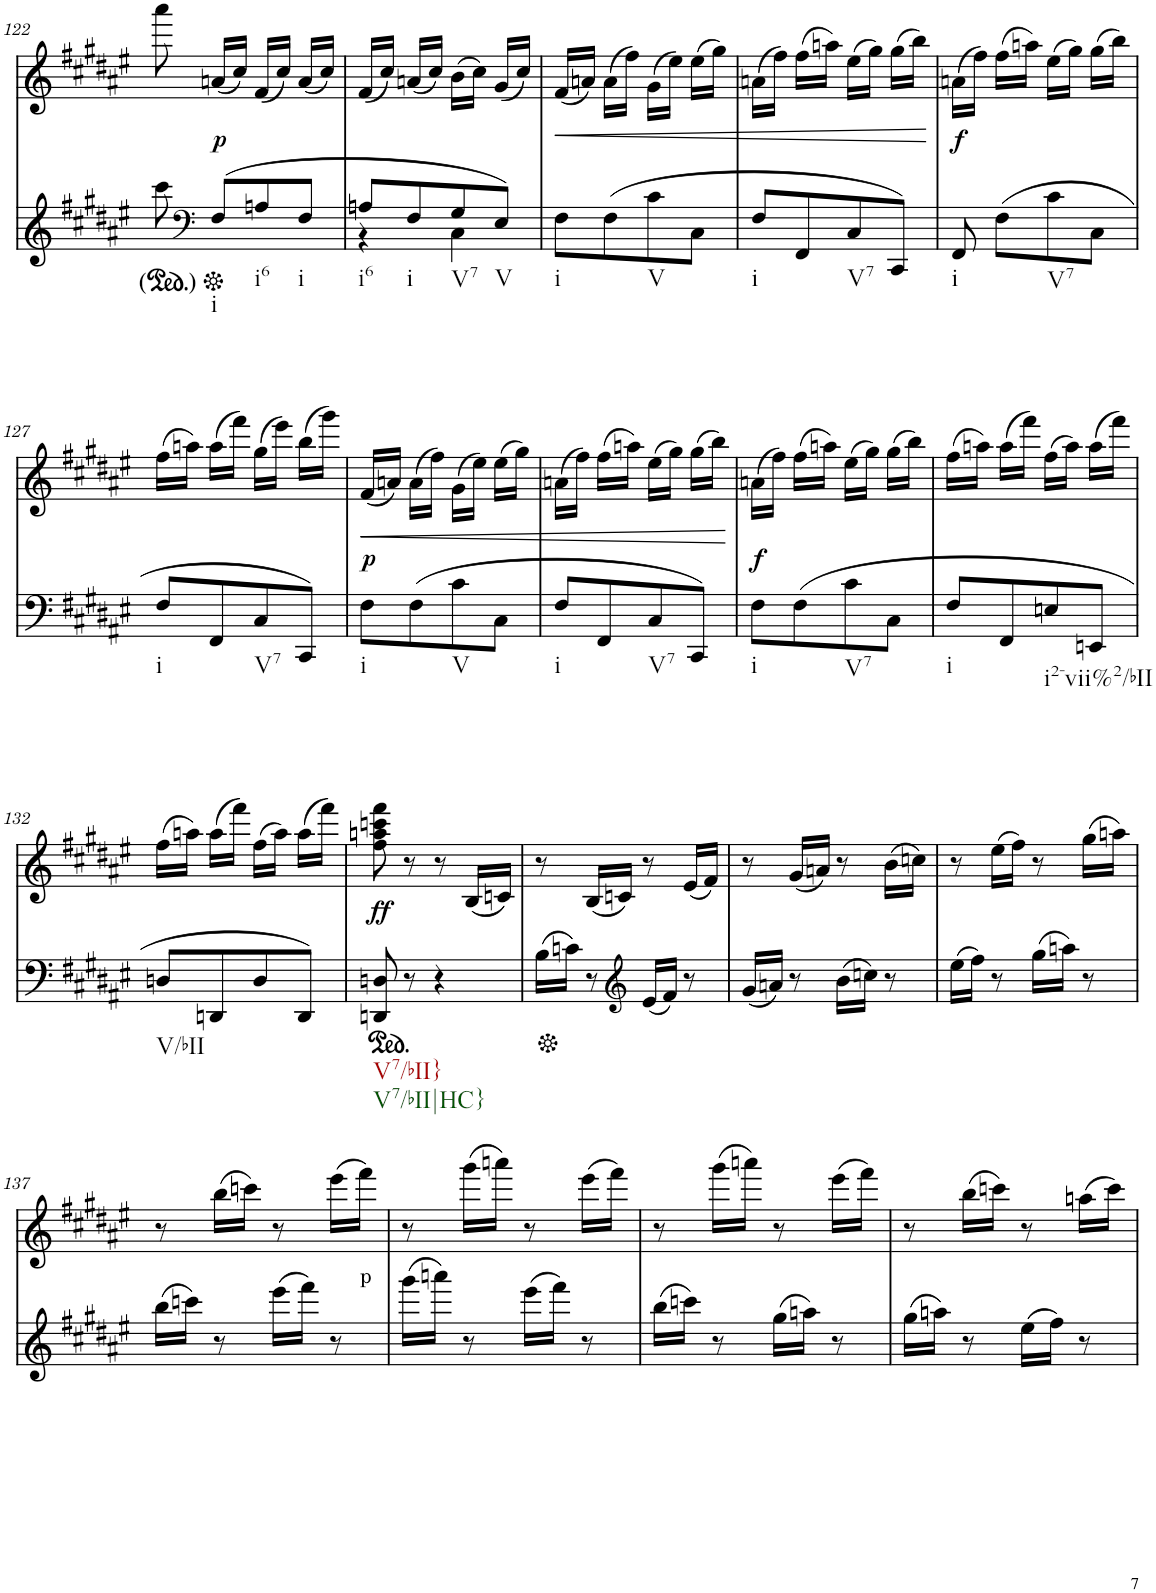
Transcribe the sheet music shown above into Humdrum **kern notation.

**kern	**kern	**text	**dynam
*part2	*part1	*part1	*part1
*staff2	*staff1	*staff1	*staff1
*I"piano	*I"piano	*	*
*I'Pno	*I'Pno	*	*
!!LO:PB:g=z
*clefG2	*clefG2	*	*
*k[f#c#g#d#a#e#]	*k[f#c#g#d#a#e#]	*	*
*F#:	*F#:	*	*
*M2/4	*M2/4	*	*
=122	=122	=122	=122
8ccc#\	8aaa#\	.	.
*clefF4	*	*	*
!LO:TX:b:t=i	!	!	!
!	!	!LO:LY:b	!
(8F#/L	(16an/LL	.	.
.	16cc#/JJ)	.	.
!LO:TX:b:t=i6	!	!	!
8An/	(16f#/LL	.	.
.	16cc#/JJ)	.	.
!LO:TX:b:t=i	!	!	!
8F#/J	(16a/LL	.	.
.	16cc#/JJ)	.	.
=123	=123	=123	=123
*^	*	*	*
!LO:TX:b:t=i6	!	!	!	!
8An/L	4r	(16f#/LL	.	.
.	.	16cc#/JJ)	.	.
!LO:TX:b:t=i	!	!	!	!
8F#/	.	(16an/LL	.	.
.	.	16cc#/JJ)	.	.
!LO:TX:b:t=V7	!	!	!	!
8G#/	4C#\	(16b\LL	.	.
.	.	16cc#\JJ)	.	.
!LO:TX:b:t=V	!	!	!	!
8E#/J)	.	(16g#/LL	.	.
.	.	16cc#/JJ)	.	.
*v	*v	*	*	*
=124	=124	=124	=124
!LO:TX:b:t=i	!	!	!
!	!	!	!LO:HP:b
8F#\L	(16f#/LL	.	<
.	16an/JJ)	.	.
(8F#\	(16a\LL	.	.
.	16ff#\JJ)	.	.
!LO:TX:b:t=V	!	!	!
8c#\	(16g#\LL	.	.
.	16ee#\JJ)	.	.
8C#\J	(16ee#\LL	.	.
.	16gg#\JJ)	.	.
=125	=125	=125	=125
!LO:TX:b:t=i	!	!	!
8F#/L	(16an\LL	.	.
.	16ff#\JJ)	.	.
8FF#/	(16ff#\LL	.	.
.	16aan\JJ)	.	.
!LO:TX:b:t=V7	!	!	!
8C#/	(16ee#\LL	.	.
.	16gg#\JJ)	.	.
8CC#/J)	(16gg#\LL	.	.
.	16bb\JJ)	.	.
.	.	.	[
=126	=126	=126	=126
!LO:TX:b:t=i	!	!	!
!	!	!LO:LY:b	!
8FF#/	(16an\LL	.	.
.	16ff#\JJ)	.	.
(8F#\L	(16ff#\LL	.	.
.	16aan\JJ)	.	.
!LO:TX:b:t=V7	!	!	!
8c#\	(16ee#\LL	.	.
.	16gg#\JJ)	.	.
8C#\J	(16gg#\LL	.	.
.	16bb\JJ)	.	.
!!LO:LB:g=z
=127	=127	=127	=127
!LO:TX:b:t=i	!	!	!
8F#/L	(16ff#\LL	.	.
.	16aan\JJ)	.	.
8FF#/	(16aa\LL	.	.
.	16fff#\JJ)	.	.
!LO:TX:b:t=V7	!	!	!
8C#/	(16gg#\LL	.	.
.	16eee#\JJ)	.	.
8CC#/J)	(16bb\LL	.	.
.	16ggg#\JJ)	.	.
=128	=128	=128	=128
!LO:TX:b:t=i	!	!	!
!	!	!LO:LY:b	!LO:HP:b
8F#\L	(16f#/LL	.	<
.	16an/JJ)	.	.
(8F#\	(16a\LL	.	.
.	16ff#\JJ)	.	.
!LO:TX:b:t=V	!	!	!
8c#\	(16g#\LL	.	.
.	16ee#\JJ)	.	.
8C#\J	(16ee#\LL	.	.
.	16gg#\JJ)	.	.
=129	=129	=129	=129
!LO:TX:b:t=i	!	!	!
8F#/L	(16an\LL	.	.
.	16ff#\JJ)	.	.
8FF#/	(16ff#\LL	.	.
.	16aan\JJ)	.	.
!LO:TX:b:t=V7	!	!	!
8C#/	(16ee#\LL	.	.
.	16gg#\JJ)	.	.
8CC#/J)	(16gg#\LL	.	.
.	16bb\JJ)	.	.
.	.	.	[
=130	=130	=130	=130
!LO:TX:b:t=i	!	!	!
!	!	!LO:LY:b	!
8F#\L	(16an\LL	.	.
.	16ff#\JJ)	.	.
(8F#\	(16ff#\LL	.	.
.	16aan\JJ)	.	.
!LO:TX:b:t=V7	!	!	!
8c#\	(16ee#\LL	.	.
.	16gg#\JJ)	.	.
8C#\J	(16gg#\LL	.	.
.	16bb\JJ)	.	.
=131	=131	=131	=131
!LO:TX:b:t=i	!	!	!
8F#/L	(16ff#\LL	.	.
.	16aan\JJ)	.	.
8FF#/	(16aa\LL	.	.
.	16fff#\JJ)	.	.
!LO:TX:b:t=i2-vii%2/bII	!	!	!
8En/	(16ff#\LL	.	.
.	16aa\JJ)	.	.
8EEn/J	(16aa\LL	.	.
.	16fff#\JJ)	.	.
!!LO:LB:g=z
=132	=132	=132	=132
!LO:TX:b:t=V/bII	!	!	!
8Dn/L	(16ff#\LL	.	.
.	16aan\JJ)	.	.
8DDn/	(16aa\LL	.	.
.	16fff#\JJ)	.	.
8D/	(16ff#\LL	.	.
.	16aa\JJ)	.	.
8DD/J)	(16aa\LL	.	.
.	16fff#\JJ)	.	.
=133	=133	=133	=133
*ped	*	*	*
!LO:TX:b:t=V7/bII}	!	!	!
!LO:TX:b:t=V7/bII|HC}	!	!	!
!	!	!LO:LY:b	!
8DDn/ 8Dn/	8ff#\ 8aan\ 8cccn\ 8fff#\	.	.
8r	8r	.	.
4r	8r	.	.
.	(16B/LL	.	.
.	16cn/JJ)	.	.
=134	=134	=134	=134
(16B\LL	8r	.	.
*Xped	*	*	*
16cn\JJ)	.	.	.
8r	(16B/LL	.	.
.	16cn/JJ)	.	.
*clefG2	*	*	*
(16e#/LL	8r	.	.
16f#/JJ)	.	.	.
8r	(16e#/LL	.	.
.	16f#/JJ)	.	.
=135	=135	=135	=135
(16g#/LL	8r	.	.
16an/JJ)	.	.	.
8r	(16g#/LL	.	.
.	16an/JJ)	.	.
(16b\LL	8r	.	.
16ccn\JJ)	.	.	.
8r	(16b\LL	.	.
.	16ccn\JJ)	.	.
=136	=136	=136	=136
(16ee#\LL	8r	.	.
16ff#\JJ)	.	.	.
8r	(16ee#\LL	.	.
.	16ff#\JJ)	.	.
(16gg#\LL	8r	.	.
16aan\JJ)	.	.	.
8r	(16gg#\LL	.	.
.	16aan\JJ)	.	.
!!LO:LB:g=z
=137	=137	=137	=137
(16bb\LL	8r	.	.
16cccn\JJ)	.	.	.
8r	(16bb\LL	.	.
.	16cccn\JJ)	.	.
(16eee#\LL	8r	.	.
16fff#\JJ)	.	.	.
8r	(16eee#\LL	.	.
!	!	!LO:LY:b	!
.	16fff#\JJ)	p	.
=138	=138	=138	=138
(16ggg#\LL	8r	.	.
16aaan\JJ)	.	.	.
8r	(16ggg#\LL	.	.
.	16aaan\JJ)	.	.
(16eee#\LL	8r	.	.
16fff#\JJ)	.	.	.
8r	(16eee#\LL	.	.
.	16fff#\JJ)	.	.
=139	=139	=139	=139
(16bb\LL	8r	.	.
16cccn\JJ)	.	.	.
8r	(16ggg#\LL	.	.
.	16aaan\JJ)	.	.
(16gg#\LL	8r	.	.
16aan\JJ)	.	.	.
8r	(16eee#\LL	.	.
.	16fff#\JJ)	.	.
=140	=140	=140	=140
(16gg#\LL	8r	.	.
16aan\JJ)	.	.	.
8r	(16bb\LL	.	.
.	16cccn\JJ)	.	.
(16ee#\LL	8r	.	.
16ff#\JJ)	.	.	.
8r	(16aan\LL	.	.
.	16ccc\JJ)	.	.
=	=	=	=
*-	*-	*-	*-
